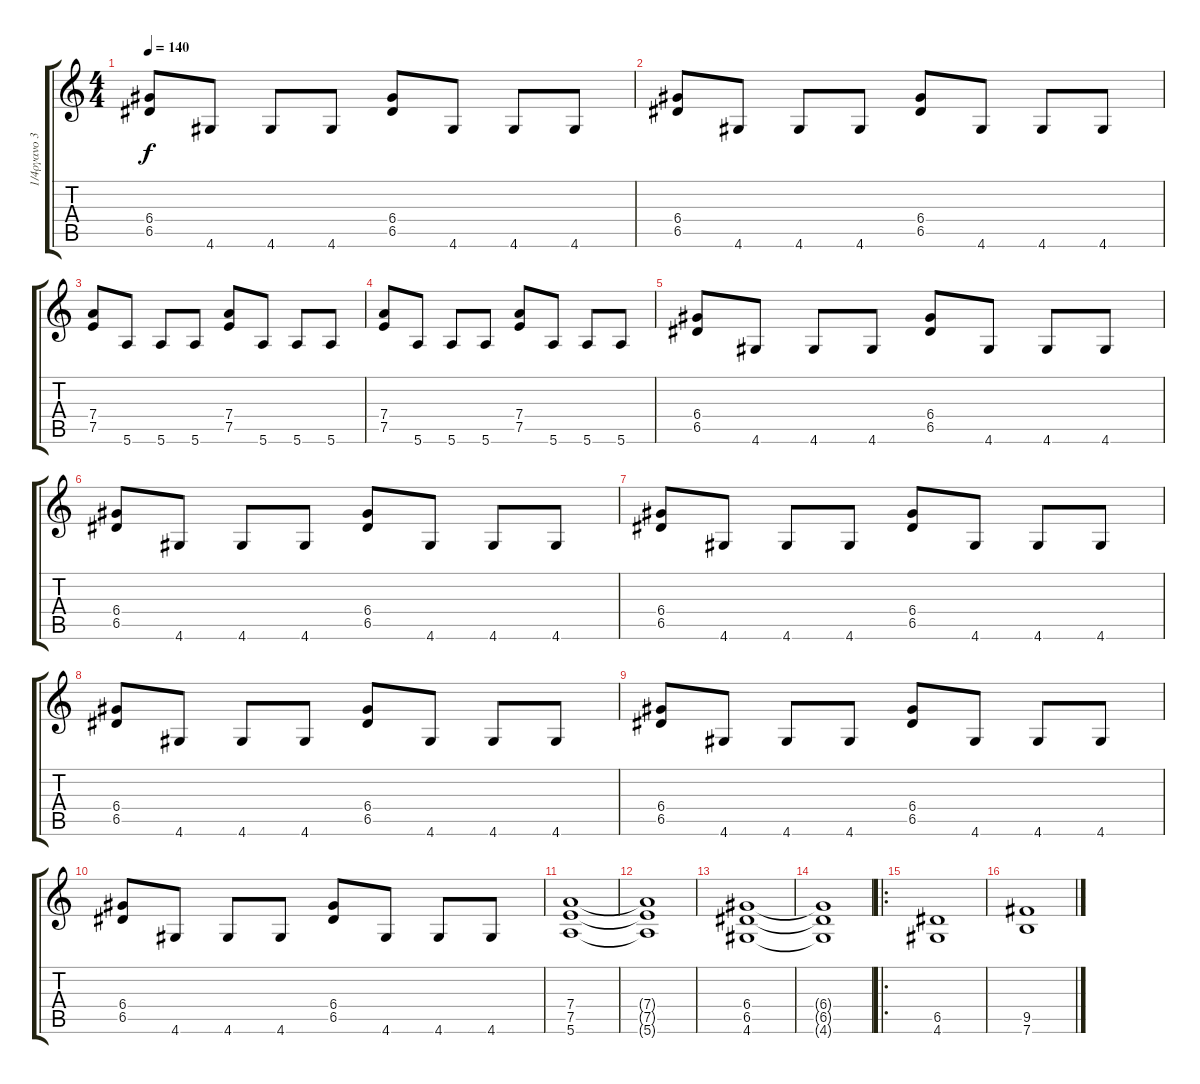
\track ("1/4ργανο 3" "1/4ργανο 3") {instrument distortionguitar}
\staff {score tabs}
\tuning (E4 B3 G3 D3 A2 E2) {hide}
\ts (4 4)
\tempo 140
\clef g2
\ks c
(6.4 6.5).8{dy f} 4.6.8 4.6.8 4.6.8 (6.4 6.5).8 4.6.8 4.6.8 4.6.8 |
(6.4 6.5).8 4.6.8 4.6.8 4.6.8 (6.4 6.5).8 4.6.8 4.6.8 4.6.8 |
(7.4 7.5).8 5.6.8 5.6.8 5.6.8 (7.4 7.5).8 5.6.8 5.6.8 5.6.8 |
(7.4 7.5).8 5.6.8 5.6.8 5.6.8 (7.4 7.5).8 5.6.8 5.6.8 5.6.8 |
(6.4 6.5).8 4.6.8 4.6.8 4.6.8 (6.4 6.5).8 4.6.8 4.6.8 4.6.8 |
(6.4 6.5).8 4.6.8 4.6.8 4.6.8 (6.4 6.5).8 4.6.8 4.6.8 4.6.8 |
(6.4 6.5).8 4.6.8 4.6.8 4.6.8 (6.4 6.5).8 4.6.8 4.6.8 4.6.8 |
(6.4 6.5).8 4.6.8 4.6.8 4.6.8 (6.4 6.5).8 4.6.8 4.6.8 4.6.8 |
(6.4 6.5).8 4.6.8 4.6.8 4.6.8 (6.4 6.5).8 4.6.8 4.6.8 4.6.8 |
(6.4 6.5).8 4.6.8 4.6.8 4.6.8 (6.4 6.5).8 4.6.8 4.6.8 4.6.8 |
(7.4 7.5 5.6).1 |
(7.4{t} 7.5{t} 5.6{t}).1 |
(6.4 6.5 4.6).1 |
(6.4{t} 6.5{t} 4.6{t}).1 |
\ro
(6.5 4.6).1 |
(9.5 7.6).1
